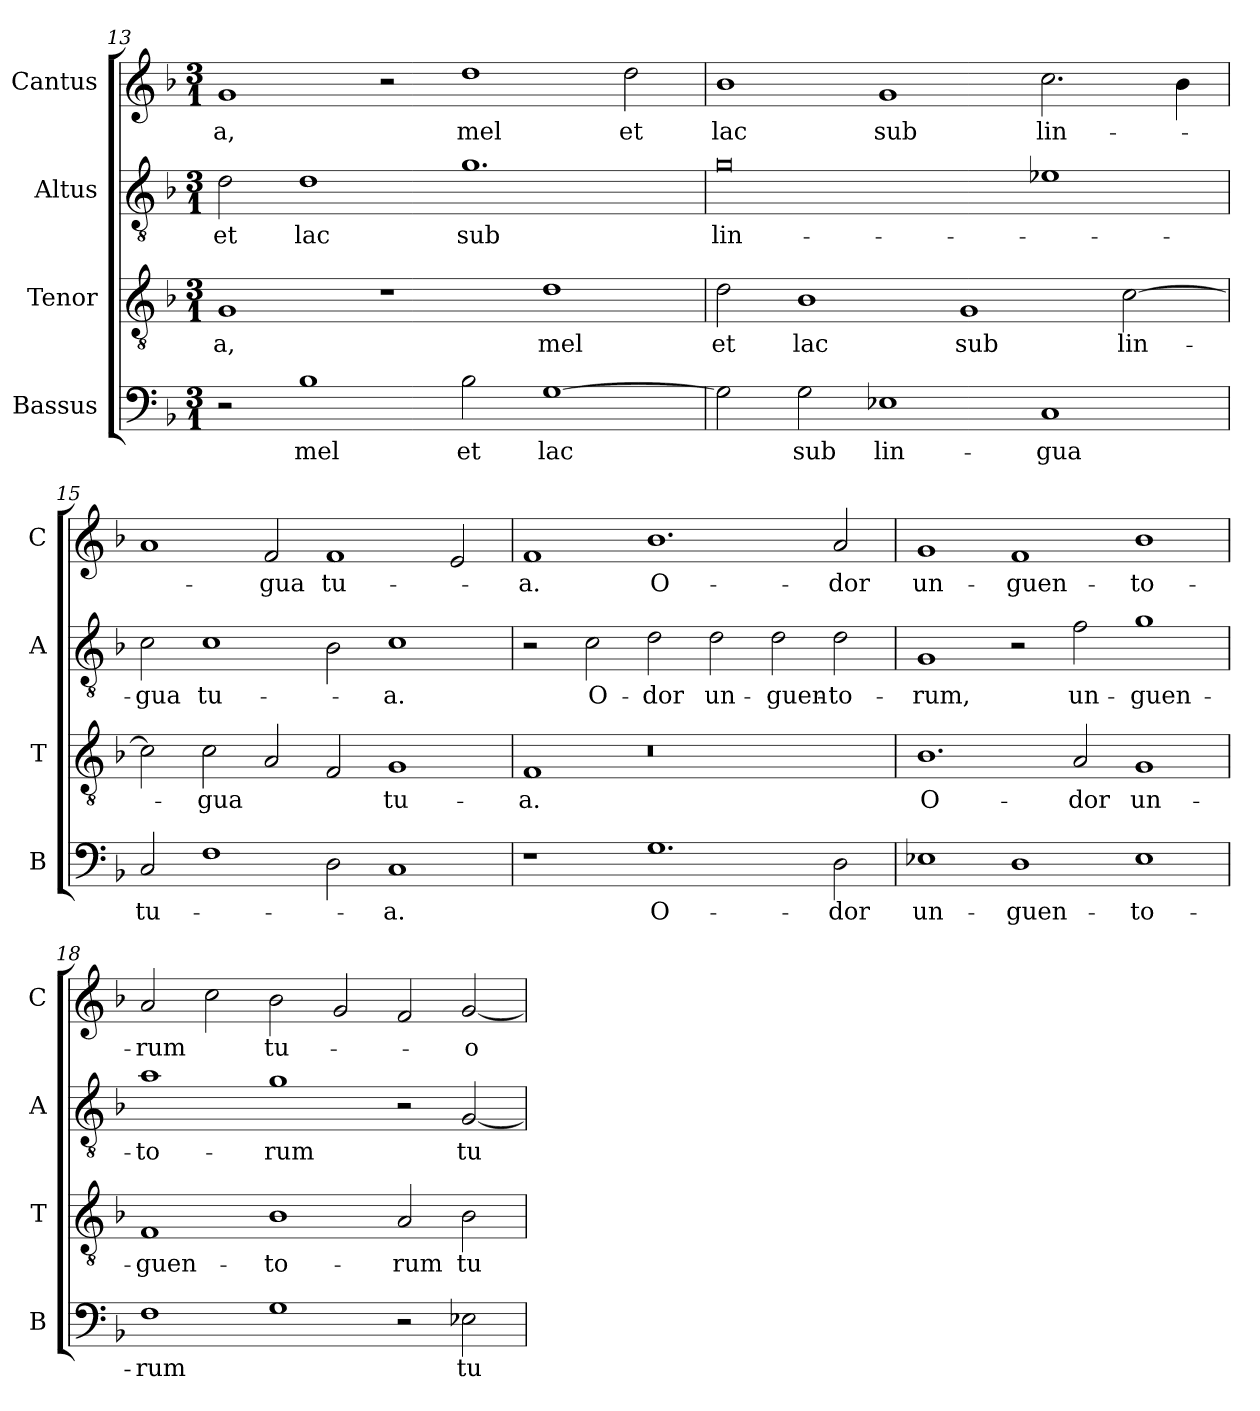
**kern	**text	**kern	**text	**kern	**text	**kern	**text
*part4	*part4	*part3	*part3	*part2	*part2	*part1	*part1
*staff4	*staff4	*staff3	*staff3	*staff2	*staff2	*staff1	*staff1
*I"Bassus	*	*I"Tenor	*	*I"Altus	*	*I"Cantus	*
*I'B	*	*I'T	*	*I'A	*	*I'C	*
*clefF4	*	*clefGv2	*	*clefGv2	*	*clefG2	*
*k[b-]	*	*k[b-]	*	*k[b-]	*	*k[b-]	*
*M3/1	*	*M3/1	*	*M3/1	*	*M3/1	*
=13	=13	=13	=13	=13	=13	=13	=13
2r	.	1G	-a,	2d	et	1g	-a,
1B-	mel	.	.	1d	lac	.	.
.	.	1r	.	.	.	2r	.
2B-	et	.	.	1.g	sub	1dd	mel
[1G	lac	1d	mel	.	.	.	.
.	.	.	.	.	.	2dd	et
!!LO:LB:g=z
=14	=14	=14	=14	=14	=14	=14	=14
!	!	!	!	!	!LO:LY:i	!	!
2G]	.	2d	et	0g	lin-	1b-	lac
2G	sub	1B-	lac	.	.	.	.
1E-X	lin-	.	.	.	.	1g	sub
.	.	1G	sub	.	.	.	.
1C	-gua	.	.	1e-X	.	2.cc	lin-
.	.	[2c	lin-	.	.	.	.
.	.	.	.	.	.	4b-	.
=15	=15	=15	=15	=15	=15	=15	=15
!	!	!	!	!	!LO:LY:i	!	!
2C	tu-	2c]	.	2c	-gua	1a	.
!	!	!	!	!	!LO:LY:i	!	!
1F	.	2c	-gua	1c	tu-	.	.
.	.	2A	.	.	.	2f	-gua
2D	.	2F	.	2B-	.	1f	tu-
!	!	!	!	!	!LO:LY:i	!	!
1C	-a.	1G	tu-	1c	-a.	.	.
.	.	.	.	.	.	2e	.
!!LO:LB:g=z
=16	=16	=16	=16	=16	=16	=16	=16
1r	.	1F	-a.	2r	.	1f	-a.
!	!	!	!	!	!LO:LY:i	!	!
.	.	.	.	2c	O-	.	.
!	!	!	!	!	!LO:LY:i	!	!
1.G	O-	0r	.	2d	-dor	1.b-	O-
!	!	!	!	!	!LO:LY:i	!	!
.	.	.	.	2d	un-	.	.
!	!	!	!	!	!LO:LY:i	!	!
.	.	.	.	2d	-guen-	.	.
!	!	!	!	!	!LO:LY:i	!	!
2D	-dor	.	.	2d	-to-	2a	-dor
=17	=17	=17	=17	=17	=17	=17	=17
!	!	!	!	!	!LO:LY:i	!	!
1E-X	un-	1.B-	O-	1G	-rum,	1g	un-
1D	-guen-	.	.	2r	.	1f	-guen-
!	!	!	!	!	!LO:LY:i	!	!
.	.	2A	-dor	2f	un-	.	.
!	!	!	!	!	!LO:LY:i	!	!
1E-	-to-	1G	un-	1g	-guen-	1b-	-to-
=18	=18	=18	=18	=18	=18	=18	=18
!	!	!	!	!	!LO:LY:i	!	!
1F	-rum	1F	-guen-	1a	-to-	2a	-rum
.	.	.	.	.	.	2cc	.
!	!	!	!	!	!LO:LY:i	!	!
1G	.	1B-	-to-	1g	-rum	2b-	tu-
.	.	.	.	.	.	2g	.
2r	.	2A	-rum	2r	.	2f	.
!	!	!	!	!	!LO:LY:i	!	!
2E-X	tu-	2B-	tu-	[2G	tu-	[2g	-o-
=	=	=	=	=	=	=	=
*-	*-	*-	*-	*-	*-	*-	*-
